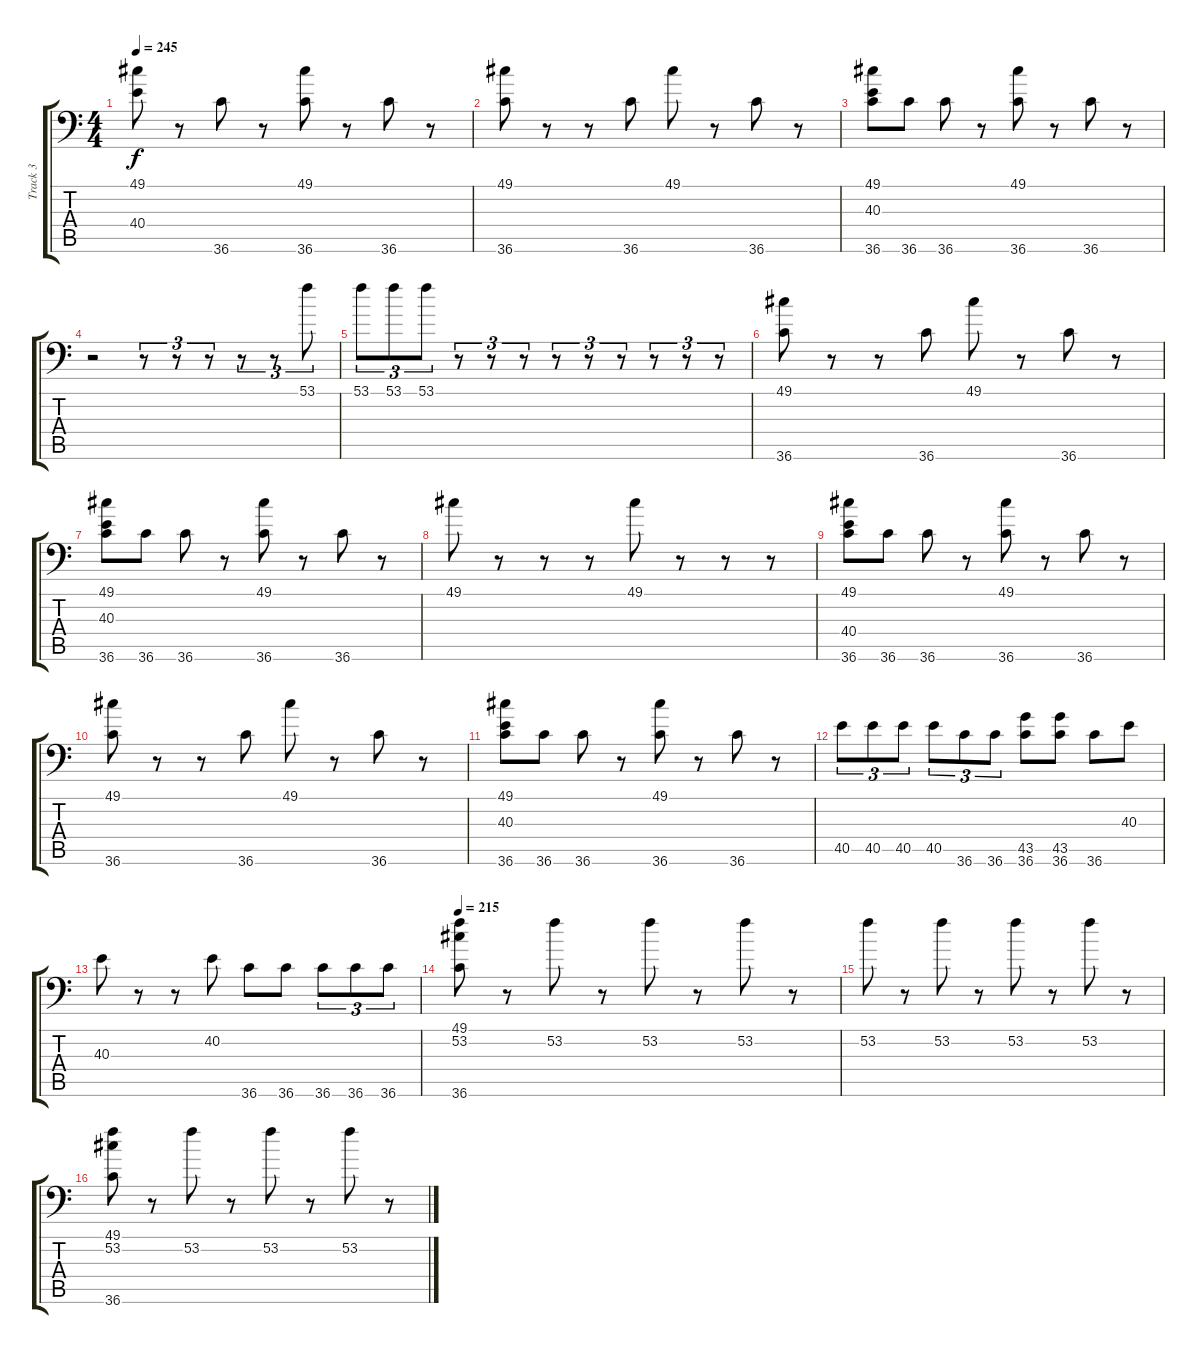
\track ("Track 3" "Track 3") {instrument acousticgrandpiano}
\staff {score tabs}
\tuning (C-1 C-1 C-1 C-1 C-1 C-1) {hide}
\ts (4 4)
\tempo 245
\clef f4
\ks c
(49.1 40.4).8{dy f} r.8 36.6.8 r.8 (49.1 36.6).8 r.8 36.6.8 r.8 |
(49.1 36.6).8 r.8 r.8 36.6.8 49.1.8 r.8 36.6.8 r.8 |
(49.1 40.3 36.6).8 36.6.8 36.6.8 r.8 (49.1 36.6).8 r.8 36.6.8 r.8 |
r.2 r.8{tu (3 2)} r.8{tu (3 2)} r.8{tu (3 2)} r.8{tu (3 2)} r.8{tu (3 2)} 53.1.8{tu (3 2)} |
53.1.8{tu (3 2)} 53.1.8{tu (3 2)} 53.1.8{tu (3 2)} r.8{tu (3 2)} r.8{tu (3 2)} r.8{tu (3 2)} r.8{tu (3 2)} r.8{tu (3 2)} r.8{tu (3 2)} r.8{tu (3 2)} r.8{tu (3 2)} r.8{tu (3 2)} |
(49.1 36.6).8 r.8 r.8 36.6.8 49.1.8 r.8 36.6.8 r.8 |
(49.1 40.3 36.6).8 36.6.8 36.6.8 r.8 (49.1 36.6).8 r.8 36.6.8 r.8 |
49.1.8 r.8 r.8 r.8 49.1.8 r.8 r.8 r.8 |
(49.1 40.4 36.6).8 36.6.8 36.6.8 r.8 (49.1 36.6).8 r.8 36.6.8 r.8 |
(49.1 36.6).8 r.8 r.8 36.6.8 49.1.8 r.8 36.6.8 r.8 |
(49.1 40.3 36.6).8 36.6.8 36.6.8 r.8 (49.1 36.6).8 r.8 36.6.8 r.8 |
40.5.8{tu (3 2)} 40.5.8{tu (3 2)} 40.5.8{tu (3 2)} 40.5.8{tu (3 2)} 36.6.8{tu (3 2)} 36.6.8{tu (3 2)} (43.5 36.6).8 (43.5 36.6).8 36.6.8 40.3.8 |
40.3.8 r.8 r.8 40.2.8 36.6.8 36.6.8 36.6.8{tu (3 2)} 36.6.8{tu (3 2)} 36.6.8{tu (3 2)} |
\tempo 215
(49.1 53.2 36.6).8 r.8 53.2.8 r.8 53.2.8 r.8 53.2.8 r.8 |
53.2.8 r.8 53.2.8 r.8 53.2.8 r.8 53.2.8 r.8 |
(49.1 53.2 36.6).8 r.8 53.2.8 r.8 53.2.8 r.8 53.2.8 r.8
